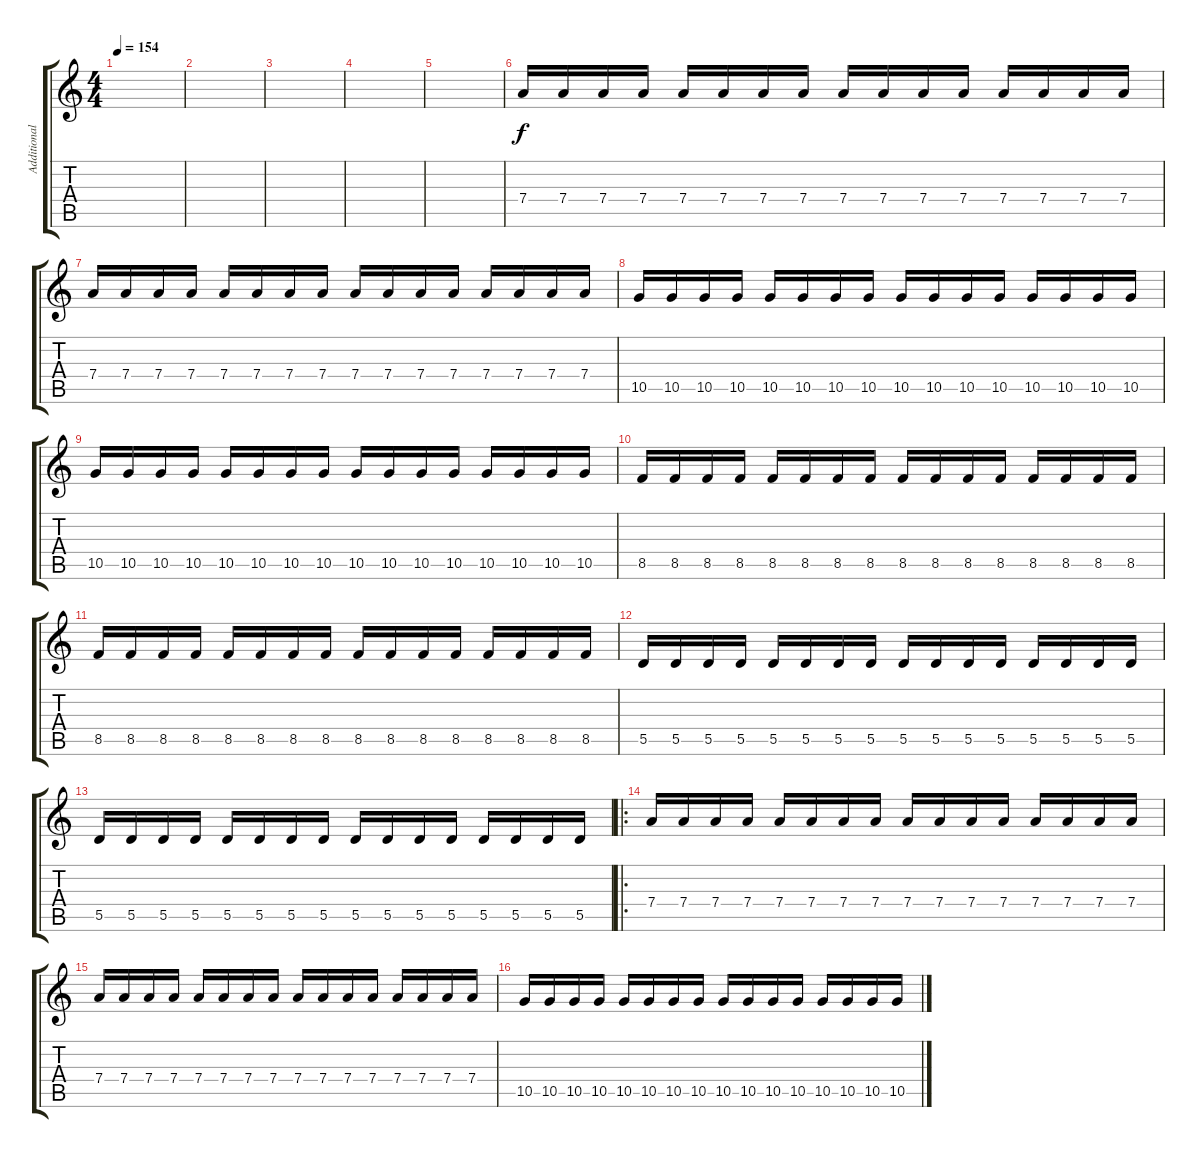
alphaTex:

\track ("Additional Guitar (Outro)" "Additional") {instrument distortionguitar}
\staff {score tabs}
\tuning (E4 B3 G3 D3 A2 E2) {hide}
\ts (4 4)
\tempo 154
\clef g2
\ks c
|
|
|
|
|
7.4.16 7.4.16 7.4.16 7.4.16 7.4.16 7.4.16 7.4.16 7.4.16 7.4.16 7.4.16 7.4.16 7.4.16 7.4.16 7.4.16 7.4.16 7.4.16 |
7.4.16 7.4.16 7.4.16 7.4.16 7.4.16 7.4.16 7.4.16 7.4.16 7.4.16 7.4.16 7.4.16 7.4.16 7.4.16 7.4.16 7.4.16 7.4.16 |
10.5.16 10.5.16 10.5.16 10.5.16 10.5.16 10.5.16 10.5.16 10.5.16 10.5.16 10.5.16 10.5.16 10.5.16 10.5.16 10.5.16 10.5.16 10.5.16 |
10.5.16 10.5.16 10.5.16 10.5.16 10.5.16 10.5.16 10.5.16 10.5.16 10.5.16 10.5.16 10.5.16 10.5.16 10.5.16 10.5.16 10.5.16 10.5.16 |
8.5.16 8.5.16 8.5.16 8.5.16 8.5.16 8.5.16 8.5.16 8.5.16 8.5.16 8.5.16 8.5.16 8.5.16 8.5.16 8.5.16 8.5.16 8.5.16 |
8.5.16 8.5.16 8.5.16 8.5.16 8.5.16 8.5.16 8.5.16 8.5.16 8.5.16 8.5.16 8.5.16 8.5.16 8.5.16 8.5.16 8.5.16 8.5.16 |
5.5.16 5.5.16 5.5.16 5.5.16 5.5.16 5.5.16 5.5.16 5.5.16 5.5.16 5.5.16 5.5.16 5.5.16 5.5.16 5.5.16 5.5.16 5.5.16 |
5.5.16 5.5.16 5.5.16 5.5.16 5.5.16 5.5.16 5.5.16 5.5.16 5.5.16 5.5.16 5.5.16 5.5.16 5.5.16 5.5.16 5.5.16 5.5.16 |
\ro
7.4.16 7.4.16 7.4.16 7.4.16 7.4.16 7.4.16 7.4.16 7.4.16 7.4.16 7.4.16 7.4.16 7.4.16 7.4.16 7.4.16 7.4.16 7.4.16 |
7.4.16 7.4.16 7.4.16 7.4.16 7.4.16 7.4.16 7.4.16 7.4.16 7.4.16 7.4.16 7.4.16 7.4.16 7.4.16 7.4.16 7.4.16 7.4.16 |
10.5.16 10.5.16 10.5.16 10.5.16 10.5.16 10.5.16 10.5.16 10.5.16 10.5.16 10.5.16 10.5.16 10.5.16 10.5.16 10.5.16 10.5.16 10.5.16
